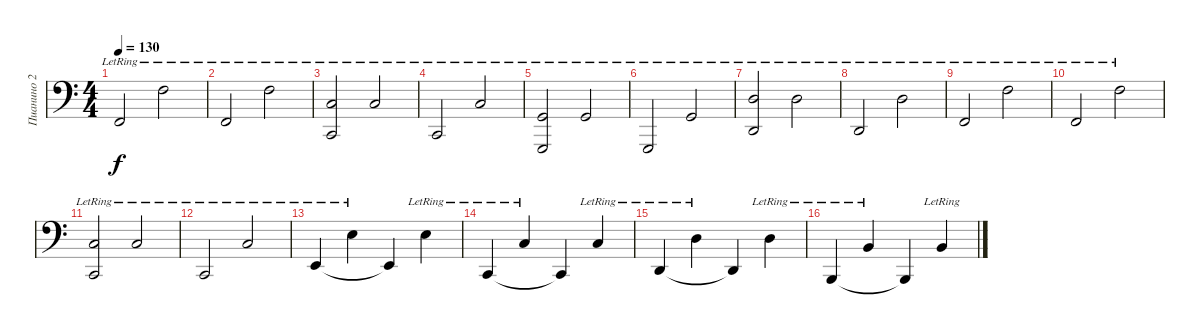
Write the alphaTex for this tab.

\track ("Пианино 2" "Пианино 2") {instrument brightacousticpiano}
\staff {score}
\tuning (C3 C2 C1 C0) {hide}
\ts (4 4)
\tempo 130
\clef f4
\ks c
5.2{lr}.2{dy f} 5.1{lr}.2 |
5.2{lr}.2 5.1{lr}.2 |
(0.1{lr} 0.2{lr}).2 0.1{lr}.2 |
0.2{lr}.2 0.1{lr}.2 |
(7.2{lr} 7.3{lr}).2 7.2{lr}.2 |
7.3{lr}.2 7.2{lr}.2 |
(2.1{lr} 2.2{lr}).2 2.1{lr}.2 |
2.2{lr}.2 2.1{lr}.2 |
5.2{lr}.2 5.1{lr}.2 |
5.2{lr}.2 5.1{lr}.2 |
(0.1{lr} 0.2{lr}).2 0.1{lr}.2 |
0.2{lr}.2 0.1{lr}.2 |
4.2{lr}.4 4.1{lr}.4 4.2{t}.4 4.1{lr}.4 |
0.2{lr}.4 0.1{lr}.4 0.2{t}.4 0.1{lr}.4 |
2.2{lr}.4 2.1{lr}.4 2.2{t}.4 2.1{lr}.4 |
11.3{lr}.4 11.2{lr}.4 11.3{t}.4 11.2{lr}.4
